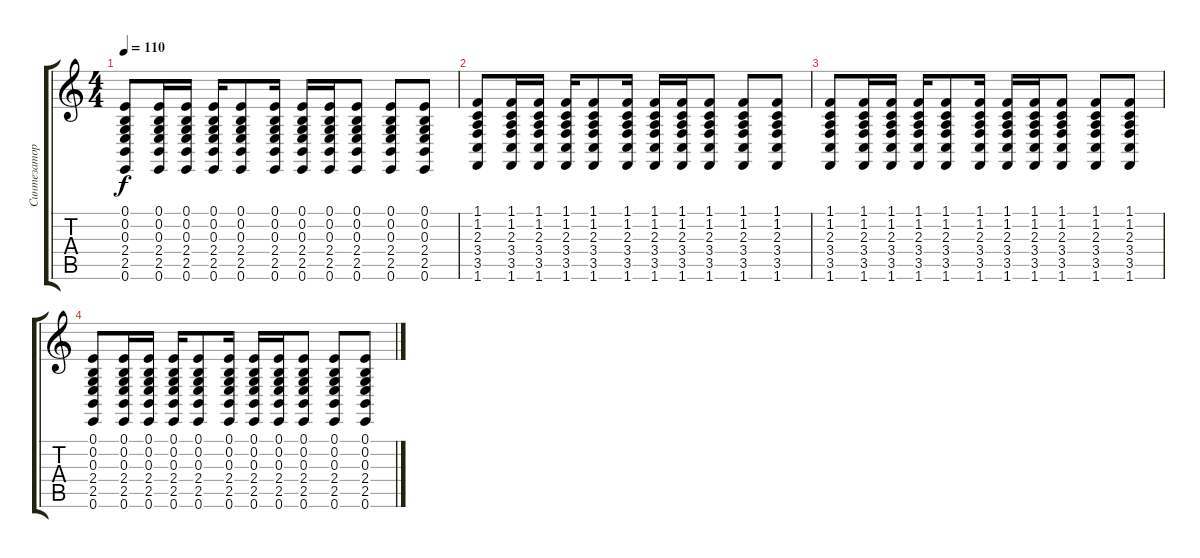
\track ("Синтезатор" "Синтезатор") {instrument brightacousticpiano}
\staff {score tabs}
\tuning (E4 B3 G3 D3 A2 E2) {hide}
\ts (4 4)
\tempo 110
\clef g2
\ks c
(0.1 0.2 0.3 2.4 2.5 0.6).8{dy f} (0.1 0.2 0.3 2.4 2.5 0.6).16 (0.1 0.2 0.3 2.4 2.5 0.6).16 (0.1 0.2 0.3 2.4 2.5 0.6).16 (0.1 0.2 0.3 2.4 2.5 0.6).8 (0.1 0.2 0.3 2.4 2.5 0.6).16 (0.1 0.2 0.3 2.4 2.5 0.6).16 (0.1 0.2 0.3 2.4 2.5 0.6).16 (0.1 0.2 0.3 2.4 2.5 0.6).8 (0.1 0.2 0.3 2.4 2.5 0.6).8 (0.1 0.2 0.3 2.4 2.5 0.6).8 |
(1.1 1.2 2.3 3.4 3.5 1.6).8 (1.1 1.2 2.3 3.4 3.5 1.6).16 (1.1 1.2 2.3 3.4 3.5 1.6).16 (1.1 1.2 2.3 3.4 3.5 1.6).16 (1.1 1.2 2.3 3.4 3.5 1.6).8 (1.1 1.2 2.3 3.4 3.5 1.6).16 (1.1 1.2 2.3 3.4 3.5 1.6).16 (1.1 1.2 2.3 3.4 3.5 1.6).16 (1.1 1.2 2.3 3.4 3.5 1.6).8 (1.1 1.2 2.3 3.4 3.5 1.6).8 (1.1 1.2 2.3 3.4 3.5 1.6).8 |
(1.1 1.2 2.3 3.4 3.5 1.6).8 (1.1 1.2 2.3 3.4 3.5 1.6).16 (1.1 1.2 2.3 3.4 3.5 1.6).16 (1.1 1.2 2.3 3.4 3.5 1.6).16 (1.1 1.2 2.3 3.4 3.5 1.6).8 (1.1 1.2 2.3 3.4 3.5 1.6).16 (1.1 1.2 2.3 3.4 3.5 1.6).16 (1.1 1.2 2.3 3.4 3.5 1.6).16 (1.1 1.2 2.3 3.4 3.5 1.6).8 (1.1 1.2 2.3 3.4 3.5 1.6).8 (1.1 1.2 2.3 3.4 3.5 1.6).8 |
(0.1 0.2 0.3 2.4 2.5 0.6).8 (0.1 0.2 0.3 2.4 2.5 0.6).16 (0.1 0.2 0.3 2.4 2.5 0.6).16 (0.1 0.2 0.3 2.4 2.5 0.6).16 (0.1 0.2 0.3 2.4 2.5 0.6).8 (0.1 0.2 0.3 2.4 2.5 0.6).16 (0.1 0.2 0.3 2.4 2.5 0.6).16 (0.1 0.2 0.3 2.4 2.5 0.6).16 (0.1 0.2 0.3 2.4 2.5 0.6).8 (0.1 0.2 0.3 2.4 2.5 0.6).8 (0.1 0.2 0.3 2.4 2.5 0.6).8
